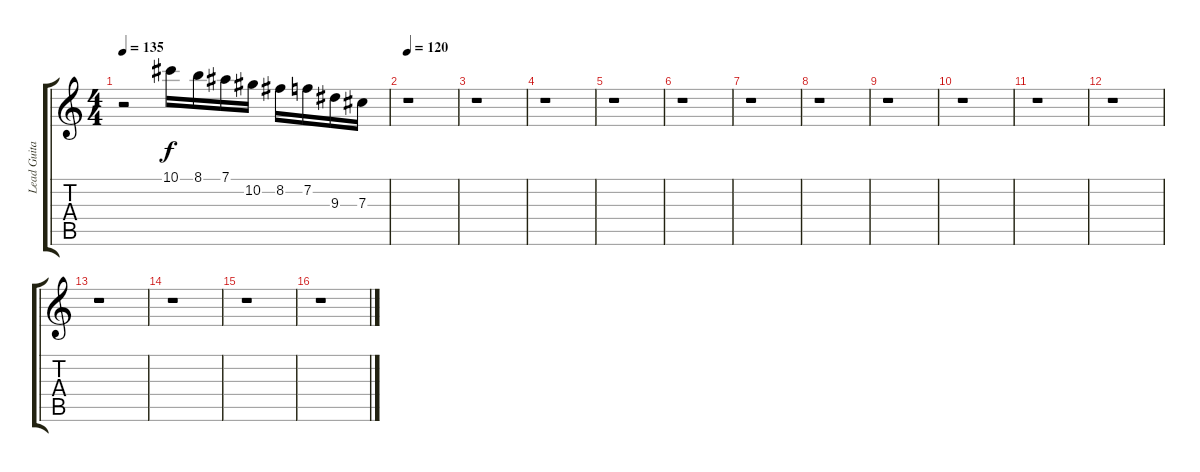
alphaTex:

\track ("Lead Guitar 1" "Lead Guita") {instrument distortionguitar}
\staff {score tabs}
\tuning (Eb4 Bb3 Gb3 Db3 Ab2 Eb2) {hide}
\ts (4 4)
\tempo 135
\clef g2
\ks c
r.2{dy f} 10.1.16 8.1.16 7.1.16 10.2.16 8.2.16 7.2.16 9.3.16 7.3.16 |
\tempo 120
r.1 |
r.1 |
r.1 |
r.1 |
r.1 |
r.1 |
r.1 |
r.1 |
r.1 |
r.1 |
r.1 |
r.1 |
r.1 |
r.1 |
r.1
